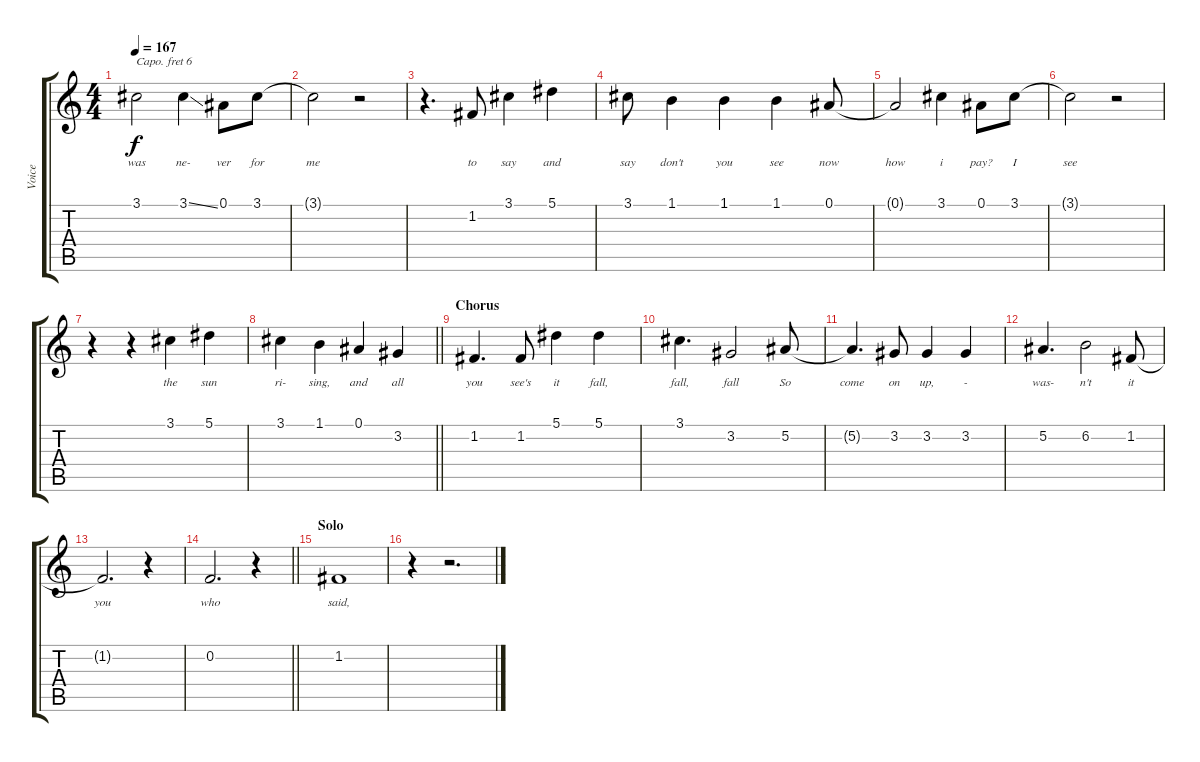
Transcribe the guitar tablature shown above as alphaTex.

\track ("Voice" "Voice") {instrument clarinet}
\staff {score tabs}
\capo 6
\tuning (E4 B3 G3 D3 A2 E2) {hide}
\ts (4 4)
\tempo 167
\clef g2
\ks c
3.1.2{lyrics (0 "was") lyrics (1 "") lyrics (2 "") lyrics (3 "") lyrics (4 "") dy f} 3.1{ss}.4{lyrics (0 "ne-") lyrics (1 "") lyrics (2 "") lyrics (3 "") lyrics (4 "")} 0.1.8{lyrics (0 "ver") lyrics (1 "") lyrics (2 "") lyrics (3 "") lyrics (4 "")} 3.1.8{lyrics (0 "for") lyrics (1 "") lyrics (2 "") lyrics (3 "") lyrics (4 "")} |
3.1{t}.2{lyrics (0 "me") lyrics (1 "") lyrics (2 "") lyrics (3 "") lyrics (4 "")} r.2 |
r.4{d} 1.2.8{lyrics (0 "to") lyrics (1 "") lyrics (2 "") lyrics (3 "") lyrics (4 "")} 3.1.4{lyrics (0 "say") lyrics (1 "") lyrics (2 "") lyrics (3 "") lyrics (4 "")} 5.1.4{lyrics (0 "and") lyrics (1 "") lyrics (2 "") lyrics (3 "") lyrics (4 "")} |
3.1.8{lyrics (0 "say") lyrics (1 "") lyrics (2 "") lyrics (3 "") lyrics (4 "")} 1.1.4{lyrics (0 "don't") lyrics (1 "") lyrics (2 "") lyrics (3 "") lyrics (4 "")} 1.1.4{lyrics (0 "you") lyrics (1 "") lyrics (2 "") lyrics (3 "") lyrics (4 "")} 1.1.4{lyrics (0 "see") lyrics (1 "") lyrics (2 "") lyrics (3 "") lyrics (4 "")} 0.1.8{lyrics (0 "now") lyrics (1 "") lyrics (2 "") lyrics (3 "") lyrics (4 "")} |
0.1{t}.2{lyrics (0 "how") lyrics (1 "") lyrics (2 "") lyrics (3 "") lyrics (4 "")} 3.1.4{lyrics (0 "i") lyrics (1 "") lyrics (2 "") lyrics (3 "") lyrics (4 "")} 0.1.8{lyrics (0 "pay?") lyrics (1 "") lyrics (2 "") lyrics (3 "") lyrics (4 "")} 3.1.8{lyrics (0 "I") lyrics (1 "") lyrics (2 "") lyrics (3 "") lyrics (4 "")} |
3.1{t}.2{lyrics (0 "see") lyrics (1 "") lyrics (2 "") lyrics (3 "") lyrics (4 "")} r.2 |
r.4 r.4 3.1.4{lyrics (0 "the") lyrics (1 "") lyrics (2 "") lyrics (3 "") lyrics (4 "")} 5.1.4{lyrics (0 "sun") lyrics (1 "") lyrics (2 "") lyrics (3 "") lyrics (4 "")} |
\barLineRight lightlight
3.1.4{lyrics (0 "ri-") lyrics (1 "") lyrics (2 "") lyrics (3 "") lyrics (4 "")} 1.1.4{lyrics (0 "sing,") lyrics (1 "") lyrics (2 "") lyrics (3 "") lyrics (4 "")} 0.1.4{lyrics (0 "and") lyrics (1 "") lyrics (2 "") lyrics (3 "") lyrics (4 "")} 3.2.4{lyrics (0 "all") lyrics (1 "") lyrics (2 "") lyrics (3 "") lyrics (4 "")} |
\section ("" "Chorus")
1.2.4{d lyrics (0 "you") lyrics (1 "") lyrics (2 "") lyrics (3 "") lyrics (4 "")} 1.2.8{lyrics (0 "see's") lyrics (1 "") lyrics (2 "") lyrics (3 "") lyrics (4 "")} 5.1.4{lyrics (0 "it") lyrics (1 "") lyrics (2 "") lyrics (3 "") lyrics (4 "")} 5.1.4{lyrics (0 "fall,") lyrics (1 "") lyrics (2 "") lyrics (3 "") lyrics (4 "")} |
3.1.4{d lyrics (0 "fall,") lyrics (1 "") lyrics (2 "") lyrics (3 "") lyrics (4 "")} 3.2.2{lyrics (0 "fall") lyrics (1 "") lyrics (2 "") lyrics (3 "") lyrics (4 "")} 5.2.8{lyrics (0 "So") lyrics (1 "") lyrics (2 "") lyrics (3 "") lyrics (4 "")} |
5.2{t}.4{d lyrics (0 "come") lyrics (1 "") lyrics (2 "") lyrics (3 "") lyrics (4 "")} 3.2.8{lyrics (0 "on") lyrics (1 "") lyrics (2 "") lyrics (3 "") lyrics (4 "")} 3.2.4{lyrics (0 "up,") lyrics (1 "") lyrics (2 "") lyrics (3 "") lyrics (4 "")} 3.2.4{lyrics (0 "-") lyrics (1 "") lyrics (2 "") lyrics (3 "") lyrics (4 "")} |
5.2.4{d lyrics (0 "was-") lyrics (1 "") lyrics (2 "") lyrics (3 "") lyrics (4 "")} 6.2.2{lyrics (0 "n't") lyrics (1 "") lyrics (2 "") lyrics (3 "") lyrics (4 "")} 1.2.8{lyrics (0 "it") lyrics (1 "") lyrics (2 "") lyrics (3 "") lyrics (4 "")} |
1.2{t}.2{d lyrics (0 "you") lyrics (1 "") lyrics (2 "") lyrics (3 "") lyrics (4 "")} r.4 |
\barLineRight lightlight
0.2.2{d lyrics (0 "who") lyrics (1 "") lyrics (2 "") lyrics (3 "") lyrics (4 "")} r.4 |
\section ("" "Solo")
1.2.1{lyrics (0 "said,") lyrics (1 "") lyrics (2 "") lyrics (3 "") lyrics (4 "")} |
r.4 r.2{d}
